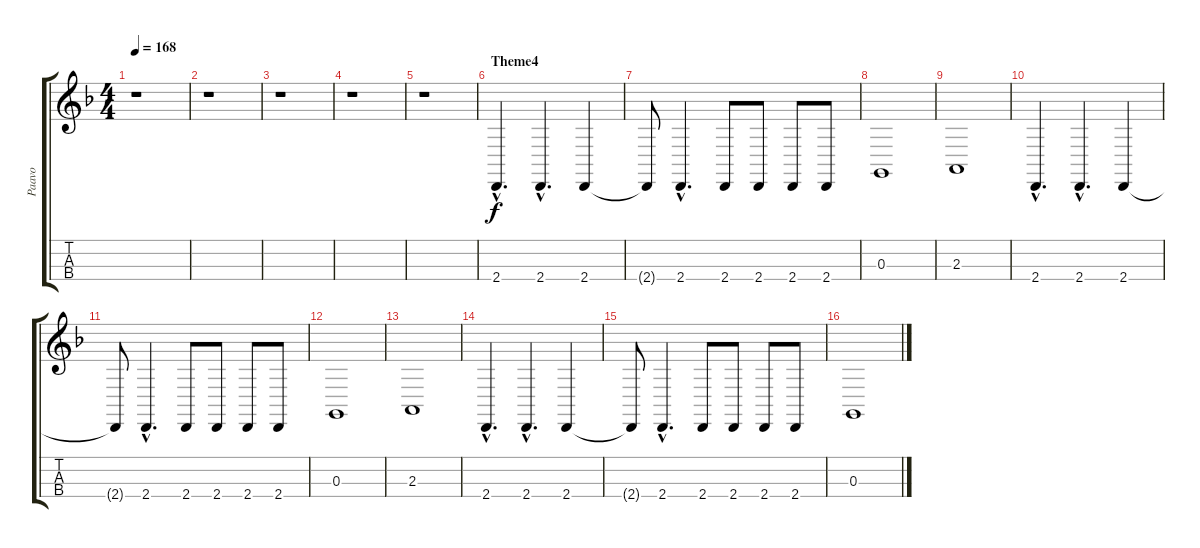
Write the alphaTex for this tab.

\track ("Paavo" "Paavo") {instrument cello}
\staff {score tabs}
\tuning (A3 D3 G2 C2) {hide}
\ts (4 4)
\tempo 168
\clef g2
\ks f
r.1{dy f} |
r.1 |
r.1 |
r.1 |
r.1{volume 15 instrument distortionguitar} |
\section ("" "Theme4")
2.4{hac}.4{d} 2.4{hac}.4{d} 2.4.4 |
2.4{t}.8 2.4{hac}.4{d} 2.4.8 2.4.8 2.4.8 2.4.8 |
0.3.1 |
2.3.1 |
2.4{hac}.4{d} 2.4{hac}.4{d} 2.4.4 |
2.4{t}.8 2.4{hac}.4{d} 2.4.8 2.4.8 2.4.8 2.4.8 |
0.3.1 |
2.3.1 |
2.4{hac}.4{d} 2.4{hac}.4{d} 2.4.4 |
2.4{t}.8 2.4{hac}.4{d} 2.4.8 2.4.8 2.4.8 2.4.8 |
0.3.1
